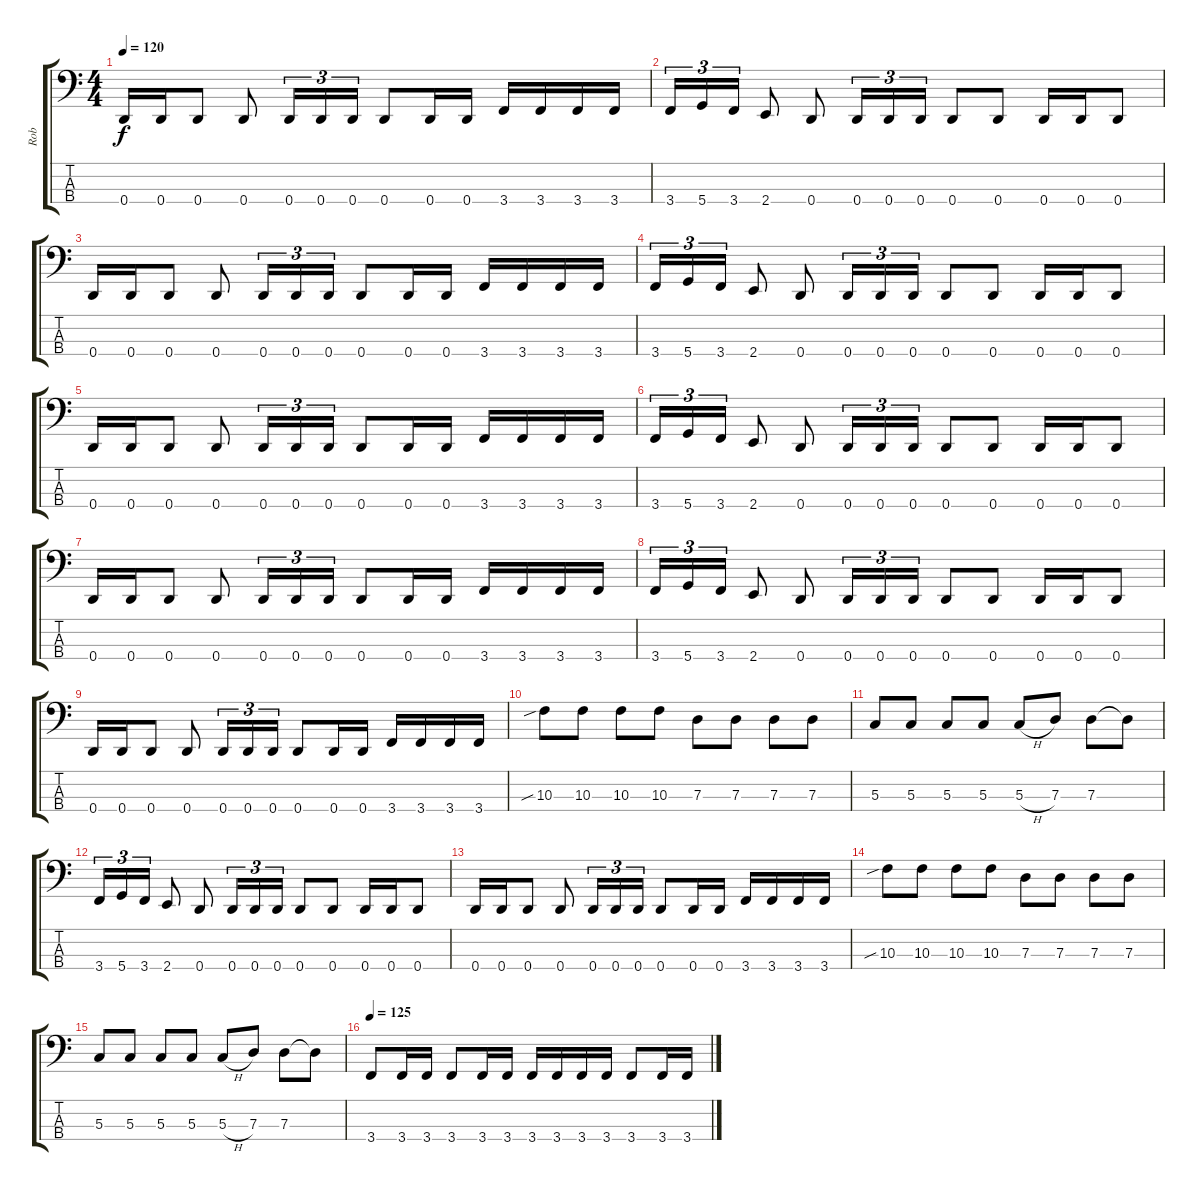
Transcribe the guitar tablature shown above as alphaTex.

\track ("Rob" "Rob") {instrument electricbassfinger}
\staff {score tabs}
\tuning (F2 C2 G1 D1) {hide}
\ts (4 4)
\tempo 120
\clef f4
\ks c
0.4.16{dy f} 0.4.16 0.4.8 0.4.8 0.4.16{tu (3 2)} 0.4.16{tu (3 2)} 0.4.16{tu (3 2)} 0.4.8 0.4.16 0.4.16 3.4.16 3.4.16 3.4.16 3.4.16 |
3.4.16{tu (3 2)} 5.4.16{tu (3 2)} 3.4.16{tu (3 2)} 2.4.8 0.4.8 0.4.16{tu (3 2)} 0.4.16{tu (3 2)} 0.4.16{tu (3 2)} 0.4.8 0.4.8 0.4.16 0.4.16 0.4.8 |
0.4.16 0.4.16 0.4.8 0.4.8 0.4.16{tu (3 2)} 0.4.16{tu (3 2)} 0.4.16{tu (3 2)} 0.4.8 0.4.16 0.4.16 3.4.16 3.4.16 3.4.16 3.4.16 |
3.4.16{tu (3 2)} 5.4.16{tu (3 2)} 3.4.16{tu (3 2)} 2.4.8 0.4.8 0.4.16{tu (3 2)} 0.4.16{tu (3 2)} 0.4.16{tu (3 2)} 0.4.8 0.4.8 0.4.16 0.4.16 0.4.8 |
0.4.16 0.4.16 0.4.8 0.4.8 0.4.16{tu (3 2)} 0.4.16{tu (3 2)} 0.4.16{tu (3 2)} 0.4.8 0.4.16 0.4.16 3.4.16 3.4.16 3.4.16 3.4.16 |
3.4.16{tu (3 2)} 5.4.16{tu (3 2)} 3.4.16{tu (3 2)} 2.4.8 0.4.8 0.4.16{tu (3 2)} 0.4.16{tu (3 2)} 0.4.16{tu (3 2)} 0.4.8 0.4.8 0.4.16 0.4.16 0.4.8 |
0.4.16 0.4.16 0.4.8 0.4.8 0.4.16{tu (3 2)} 0.4.16{tu (3 2)} 0.4.16{tu (3 2)} 0.4.8 0.4.16 0.4.16 3.4.16 3.4.16 3.4.16 3.4.16 |
3.4.16{tu (3 2)} 5.4.16{tu (3 2)} 3.4.16{tu (3 2)} 2.4.8 0.4.8 0.4.16{tu (3 2)} 0.4.16{tu (3 2)} 0.4.16{tu (3 2)} 0.4.8 0.4.8 0.4.16 0.4.16 0.4.8 |
0.4.16 0.4.16 0.4.8 0.4.8 0.4.16{tu (3 2)} 0.4.16{tu (3 2)} 0.4.16{tu (3 2)} 0.4.8 0.4.16 0.4.16 3.4.16 3.4.16 3.4.16 3.4.16 |
10.3{sib}.8 10.3.8 10.3.8 10.3.8 7.3.8 7.3.8 7.3.8 7.3.8 |
5.3.8 5.3.8 5.3.8 5.3.8 5.3{h}.8 7.3.8 7.3.8 7.3{t}.8 |
3.4.16{tu (3 2)} 5.4.16{tu (3 2)} 3.4.16{tu (3 2)} 2.4.8 0.4.8 0.4.16{tu (3 2)} 0.4.16{tu (3 2)} 0.4.16{tu (3 2)} 0.4.8 0.4.8 0.4.16 0.4.16 0.4.8 |
0.4.16 0.4.16 0.4.8 0.4.8 0.4.16{tu (3 2)} 0.4.16{tu (3 2)} 0.4.16{tu (3 2)} 0.4.8 0.4.16 0.4.16 3.4.16 3.4.16 3.4.16 3.4.16 |
10.3{sib}.8 10.3.8 10.3.8 10.3.8 7.3.8 7.3.8 7.3.8 7.3.8 |
5.3.8 5.3.8 5.3.8 5.3.8 5.3{h}.8 7.3.8 7.3.8 7.3{t}.8 |
\tempo 125
3.4.8 3.4.16 3.4.16 3.4.8 3.4.16 3.4.16 3.4.16 3.4.16 3.4.16 3.4.16 3.4.8 3.4.16 3.4.16
